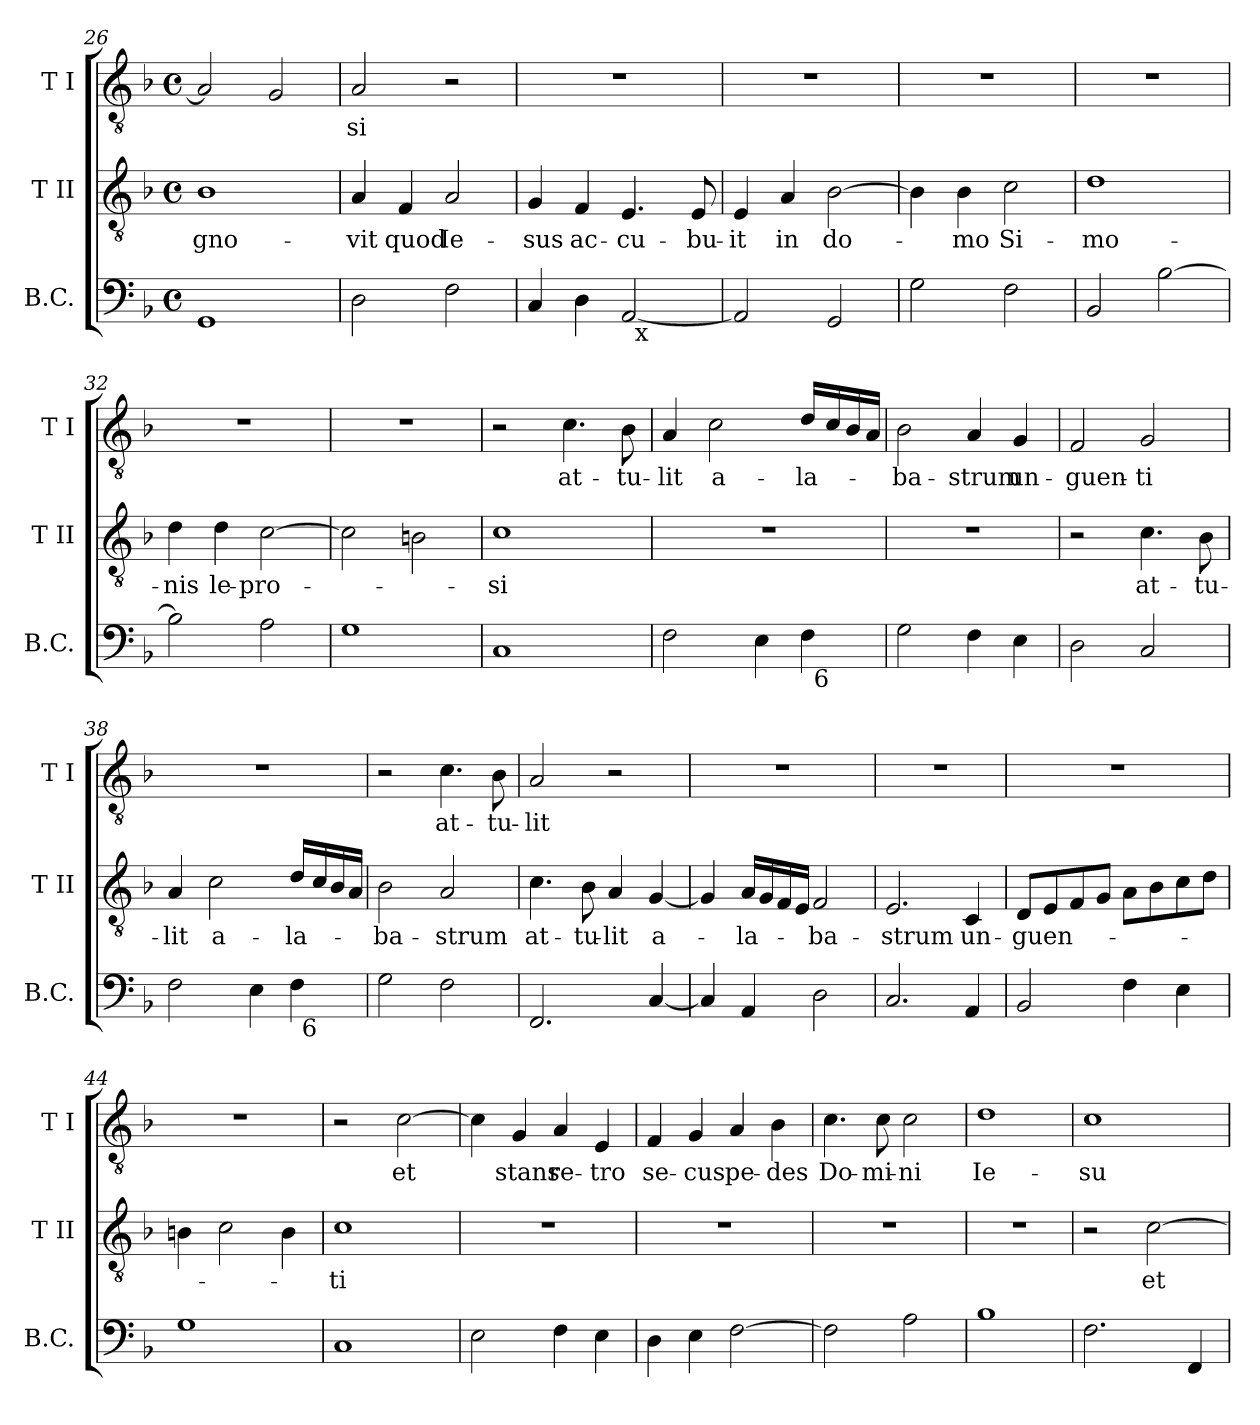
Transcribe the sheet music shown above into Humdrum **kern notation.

**kern	**kern	**text	**kern	**text
*part3	*part2	*part2	*part1	*part1
*staff3	*staff2	*staff2	*staff1	*staff1
*I"B.C.	*I"T II	*	*I"T I	*
*I'B.C.	*I'T II	*	*I'T I	*
*clefF4	*clefGv2	*	*clefGv2	*
*k[b-]	*k[b-]	*	*k[b-]	*
*F:	*F:	*	*F:	*
*M4/4	*M4/4	*	*M4/4	*
*met(c)	*met(c)	*	*met(c)	*
=26	=26	=26	=26	=26
!	!	!LO:LY:b	!	!
1GG	1B-	-gno-	2A/]	.
.	.	.	2G/	.
!!LO:PB:g=z
=27	=27	=27	=27	=27
!	!	!LO:LY:b	!	!LO:LY:b
2D\	4A/	-vit	2A/	-si
!	!	!LO:LY:b	!	!
.	4F/	quod	.	.
!	!	!LO:LY:b	!	!
2F\	2A/	Ie-	2r	.
=28	=28	=28	=28	=28
!	!	!LO:LY:b	!	!
*^	*	*	*	*
4C/	2ryy	4G/	-sus	1r	.
!	!	!	!LO:LY:b	!	!
4D\	.	4F/	ac-	.	.
!	!	!	!LO:LY:b	!	!
[<2AA/	32ryy	4.E/	-cu-	.	.
!	!LO:TX:b:t=x	!	!	!	!
.	4...ryy	.	.	.	.
!	!	!	!LO:LY:b	!	!
.	.	8E/	-bu-	.	.
=29	=29	=29	=29	=29	=29
!	!	!	!LO:LY:b	!	!
*v	*v	*	*	*	*
2AA/]	4E/	-it	1r	.
!	!	!LO:LY:b	!	!
.	4A/	in	.	.
!	!	!LO:LY:b	!	!
2GG/	[>2B-\	do-	.	.
=30	=30	=30	=30	=30
2G\	4B-\]	.	1r	.
!	!	!LO:LY:b	!	!
.	4B-\	-mo	.	.
!	!	!LO:LY:b	!	!
2F\	2c\	Si-	.	.
=31	=31	=31	=31	=31
!	!	!LO:LY:b	!	!
2BB-/	1d	-mo-	1r	.
[>2B-\	.	.	.	.
=32	=32	=32	=32	=32
!	!	!LO:LY:b	!	!
2B-\]	4d\	-nis	1r	.
!	!	!LO:LY:b	!	!
.	4d\	le-	.	.
!	!	!LO:LY:b	!	!
2A\	[>2c\	-pro-	.	.
=33	=33	=33	=33	=33
1G	2c\]	.	1r	.
.	2Bn\	.	.	.
!!LO:LB:g=z
=34	=34	=34	=34	=34
!	!	!LO:LY:b:rj	!	!
1C	1c	-si	2r	.
!	!	!	!	!LO:LY:b
.	.	.	4.c\	at-
!	!	!	!	!LO:LY:b
.	.	.	8B-\	-tu-
=35	=35	=35	=35	=35
!	!	!	!	!LO:LY:b
*^	*	*	*	*
2F\	2ryy	1r	.	4A/	-lit
!	!	!	!	!	!LO:LY:b
.	.	.	.	2c\	a-
4E\	4ryy	.	.	.	.
!	!	!	!	!	!LO:LY:b
4F\	32ryy	.	.	16d/LL	-la-
!	!LO:TX:b:t=6	!	!	!	!
.	8..ryy	.	.	.	.
.	.	.	.	16c/	.
.	.	.	.	16B-/	.
.	.	.	.	16A/JJ	.
=36	=36	=36	=36	=36	=36
!	!	!	!	!	!LO:LY:b
*v	*v	*	*	*	*
2G\	1r	.	2B-\	-ba-
!	!	!	!	!LO:LY:b
4F\	.	.	4A/	-strum
!	!	!	!	!LO:LY:b
4E\	.	.	4G/	un-
=37	=37	=37	=37	=37
!	!	!	!	!LO:LY:b
2D\	2r	.	2F/	-guen-
!	!	!LO:LY:b	!	!LO:LY:b
2C/	4.c\	at-	2G/	-ti
!	!	!LO:LY:b	!	!
.	8B-\	-tu-	.	.
=38	=38	=38	=38	=38
!	!	!LO:LY:b	!	!
*^	*	*	*	*
2F\	2ryy	4A/	-lit	1r	.
!	!	!	!LO:LY:b	!	!
.	.	2c\	a-	.	.
4E\	4ryy	.	.	.	.
!	!	!	!LO:LY:b	!	!
4F\	32ryy	16d/LL	-la-	.	.
!	!LO:TX:b:t=6	!	!	!	!
.	8..ryy	.	.	.	.
.	.	16c/	.	.	.
.	.	16B-/	.	.	.
.	.	16A/JJ	.	.	.
=39	=39	=39	=39	=39	=39
!	!	!	!LO:LY:b	!	!
*v	*v	*	*	*	*
2G\	2B-\	-ba-	2r	.
!	!	!LO:LY:b	!	!LO:LY:b
2F\	2A/	-strum	4.c\	at-
!	!	!	!	!LO:LY:b
.	.	.	8B-\	-tu-
!!LO:LB:g=z
=40	=40	=40	=40	=40
!	!	!LO:LY:b	!	!LO:LY:b
2.FF/	4.c\	at-	2A/	-lit
!	!	!LO:LY:b	!	!
.	8B-\	-tu-	.	.
!	!	!LO:LY:b	!	!
.	4A/	-lit	2r	.
!	!	!LO:LY:b	!	!
[<4C/	[<4G/	a-	.	.
=41	=41	=41	=41	=41
4C/]	4G/]	.	1r	.
!	!	!LO:LY:b	!	!
4AA/	16A/LL	-la-	.	.
.	16G/	.	.	.
.	16F/	.	.	.
.	16E/JJ	.	.	.
!	!	!LO:LY:b	!	!
2D\	2F/	-ba-	.	.
=42	=42	=42	=42	=42
!	!	!LO:LY:b	!	!
2.C/	2.E/	-strum	1r	.
!	!	!LO:LY:b	!	!
4AA/	4C/	un-	.	.
=43	=43	=43	=43	=43
!	!	!LO:LY:b	!	!
2BB-/	8D/L	-guen-	1r	.
.	8E/	.	.	.
.	8F/	.	.	.
.	8G/J	.	.	.
4F\	8A\L	.	.	.
.	8B-\	.	.	.
4E\	8c\	.	.	.
.	8d\J	.	.	.
=44	=44	=44	=44	=44
1G	4Bn\	.	1r	.
.	2c\	.	.	.
.	4B\	.	.	.
=45	=45	=45	=45	=45
!	!	!LO:LY:b:rj	!	!
1C	1c	-ti	2r	.
!	!	!	!	!LO:LY:b
.	.	.	[<2c\	et
!!LO:LB:g=z
=46	=46	=46	=46	=46
2E\	1r	.	4c\]	.
!	!	!	!	!LO:LY:b
.	.	.	4G/	stans
!	!	!	!	!LO:LY:b
4F\	.	.	4A/	re-
!	!	!	!	!LO:LY:b
4E\	.	.	4E/	-tro
=47	=47	=47	=47	=47
!	!	!	!	!LO:LY:b
4D\	1r	.	4F/	se-
!	!	!	!	!LO:LY:b
4E\	.	.	4G/	-cus
!	!	!	!	!LO:LY:b
[>2F\	.	.	4A/	pe-
!	!	!	!	!LO:LY:b
.	.	.	4B-\	-des
=48	=48	=48	=48	=48
!	!	!	!	!LO:LY:b
2F\]	1r	.	4.c\	Do-
!	!	!	!	!LO:LY:b
.	.	.	8c\	-mi-
!	!	!	!	!LO:LY:b
2A\	.	.	2c\	-ni
=49	=49	=49	=49	=49
!	!	!	!	!LO:LY:b
1B-	1r	.	1d	Ie-
=50	=50	=50	=50	=50
!	!	!	!	!LO:LY:b
2.F\	2r	.	1c	-su
!	!	!LO:LY:b	!	!
.	[>2c\	et	.	.
4FF/	.	.	.	.
=	=	=	=	=
*-	*-	*-	*-	*-
